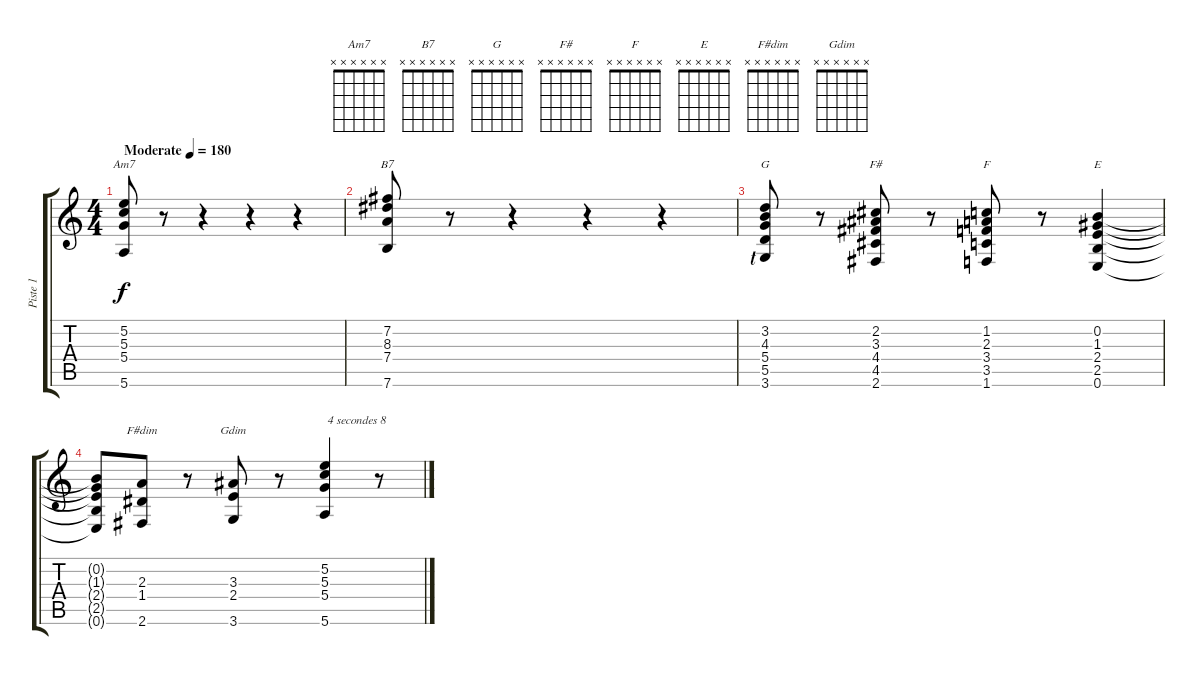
\track ("Piste 1" "Piste 1") {instrument acousticguitarsteel}
\staff {score tabs}
\tuning (E4 B3 G3 D3 A2 E2) {hide}
\chord ("Am7" x x x x x x)
\chord ("B7" x x x x x x)
\chord ("G" x x x x x x)
\chord ("F#" x x x x x x)
\chord ("F" x x x x x x)
\chord ("E" x x x x x x)
\chord ("F#dim" x x x x x x)
\chord ("Gdim" x x x x x x)
\ts (4 4)
\tempo (180 "Moderate")
\clef g2
\ks c
(5.2 5.3 5.4 5.6).8{ch "Am7" dy f instrument acousticguitarsteel} r.8 r.4 r.4 r.4 |
(7.2 8.3 7.4 7.6).8{ch "B7"} r.8 r.4 r.4 r.4 |
(3.2 4.3 5.4 5.5 3.6{lf 1}).8{ch "G"} r.8 (2.2 3.3 4.4 4.5 2.6).8{ch "F#"} r.8 (1.2 2.3 3.4 3.5 1.6).8{ch "F"} r.8 (0.2 1.3 2.4 2.5 0.6).4{ch "E"} |
(0.2{t} 1.3{t} 2.4{t} 2.5{t} 0.6{t}).8 (2.3 1.4 2.6).8{ch "F#dim"} r.8 (3.3 2.4 3.6).8{ch "Gdim"} r.8 (5.2 5.3 5.4 5.6).4{txt " 4 secondes 8"} r.8
